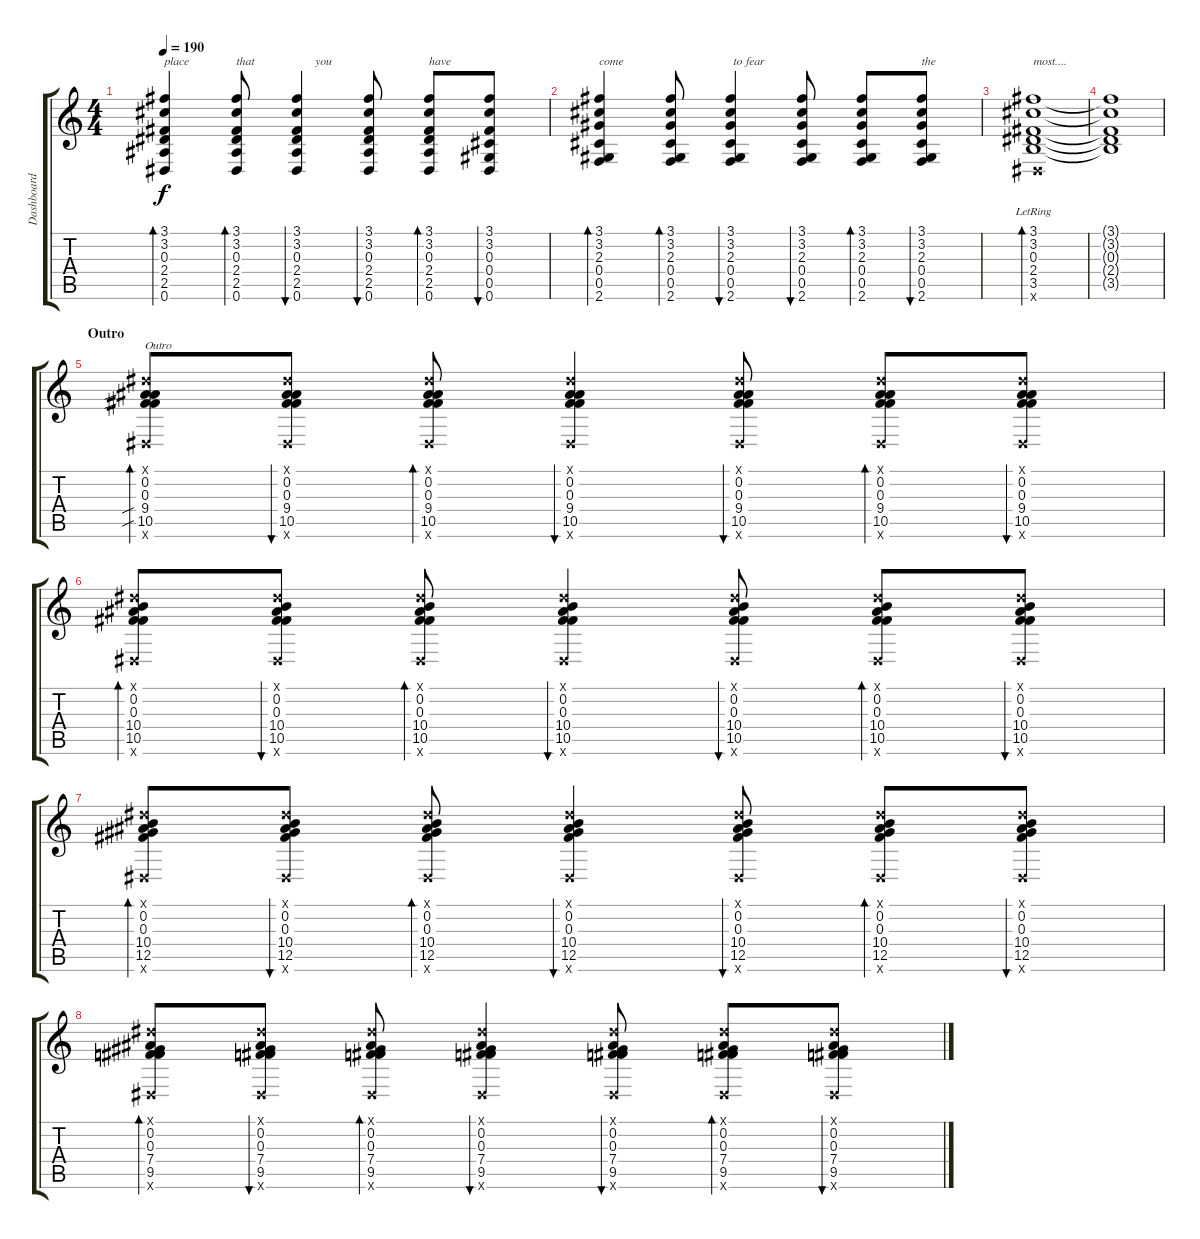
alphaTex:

\track ("Dashboard Confessional" "Dashboard ") {instrument acousticguitarsteel}
\staff {score tabs}
\tuning (Eb4 Bb3 Gb3 Db3 Ab2 Eb2) {hide}
\ts (4 4)
\tempo 190
\clef g2
\ks c
(3.1 3.2 0.3 2.4 2.5 0.6).4{bd 60 txt "place" dy f} (3.1 3.2 0.3 2.4 2.5 0.6).8{bd 60 txt "that"} (3.1 3.2 0.3 2.4 2.5 0.6).4{bu 60 txt "      you"} (3.1 3.2 0.3 2.4 2.5 0.6).8{bu 60} (3.1 3.2 0.3 2.4 2.5 0.6).8{bd 60 txt "have"} (3.1 3.2 0.3 0.4 0.5 0.6).8{bu 60} |
(3.1 3.2 2.3 0.4 0.5 2.6).4{bd 60 txt "come"} (3.1 3.2 2.3 0.4 0.5 2.6).8{bd 60} (3.1 3.2 2.3 0.4 0.5 2.6).4{bu 60 txt " to fear"} (3.1 3.2 2.3 0.4 0.5 2.6).8{bu 60} (3.1 3.2 2.3 0.4 0.5 2.6).8{bd 60} (3.1 3.2 2.3 0.4 0.5 2.6).8{bu 60 txt "the"} |
(3.1 3.2 0.3 2.4{lr} 3.5 0.6{x}).1{bd 60 txt "most...."} |
(3.1{t} 3.2{t} 0.3{t} 2.4{t} 3.5{t}).1 |
\section ("" "Outro")
(0.1{x} 0.2 0.3 9.4{sib} 10.5{sib} 0.6{x}).8{bd 30 txt "Outro"} (0.1{x} 0.2 0.3 9.4 10.5 0.6{x}).8{bu 30} (0.1{x} 0.2 0.3 9.4 10.5 0.6{x}).8{bd 60} (0.1{x} 0.2 0.3 9.4 10.5 0.6{x}).4{bu 60} (0.1{x} 0.2 0.3 9.4 10.5 0.6{x}).8{bu 60} (0.1{x} 0.2 0.3 9.4 10.5 0.6{x}).8{bd 60} (0.1{x} 0.2 0.3 9.4 10.5 0.6{x}).8{bu 60} |
(0.1{x} 0.2 0.3 10.4 10.5 0.6{x}).8{bd 60} (0.1{x} 0.2 0.3 10.4 10.5 0.6{x}).8{bu 60} (0.1{x} 0.2 0.3 10.4 10.5 0.6{x}).8{bd 60} (0.1{x} 0.2 0.3 10.4 10.5 0.6{x}).4{bu 60} (0.1{x} 0.2 0.3 10.4 10.5 0.6{x}).8{bu 60} (0.1{x} 0.2 0.3 10.4 10.5 0.6{x}).8{bd 60} (0.1{x} 0.2 0.3 10.4 10.5 0.6{x}).8{bu 60} |
(0.1{x} 0.2 0.3 10.4 12.5 0.6{x}).8{bd 60} (0.1{x} 0.2 0.3 10.4 12.5 0.6{x}).8{bu 60} (0.1{x} 0.2 0.3 10.4 12.5 0.6{x}).8{bd 60} (0.1{x} 0.2 0.3 10.4 12.5 0.6{x}).4{bu 60} (0.1{x} 0.2 0.3 10.4 12.5 0.6{x}).8{bu 60} (0.1{x} 0.2 0.3 10.4 12.5 0.6{x}).8{bd 60} (0.1{x} 0.2 0.3 10.4 12.5 0.6{x}).8{bu 60} |
(0.1{x} 0.2 0.3 7.4 9.5 0.6{x}).8{bd 60} (0.1{x} 0.2 0.3 7.4 9.5 0.6{x}).8{bu 60} (0.1{x} 0.2 0.3 7.4 9.5 0.6{x}).8{bd 60} (0.1{x} 0.2 0.3 7.4 9.5 0.6{x}).4{bu 60} (0.1{x} 0.2 0.3 7.4 9.5 0.6{x}).8{bu 60} (0.1{x} 0.2 0.3 7.4 9.5 0.6{x}).8{bd 60} (0.1{x} 0.2 0.3 7.4 9.5 0.6{x}).8{bu 60}
